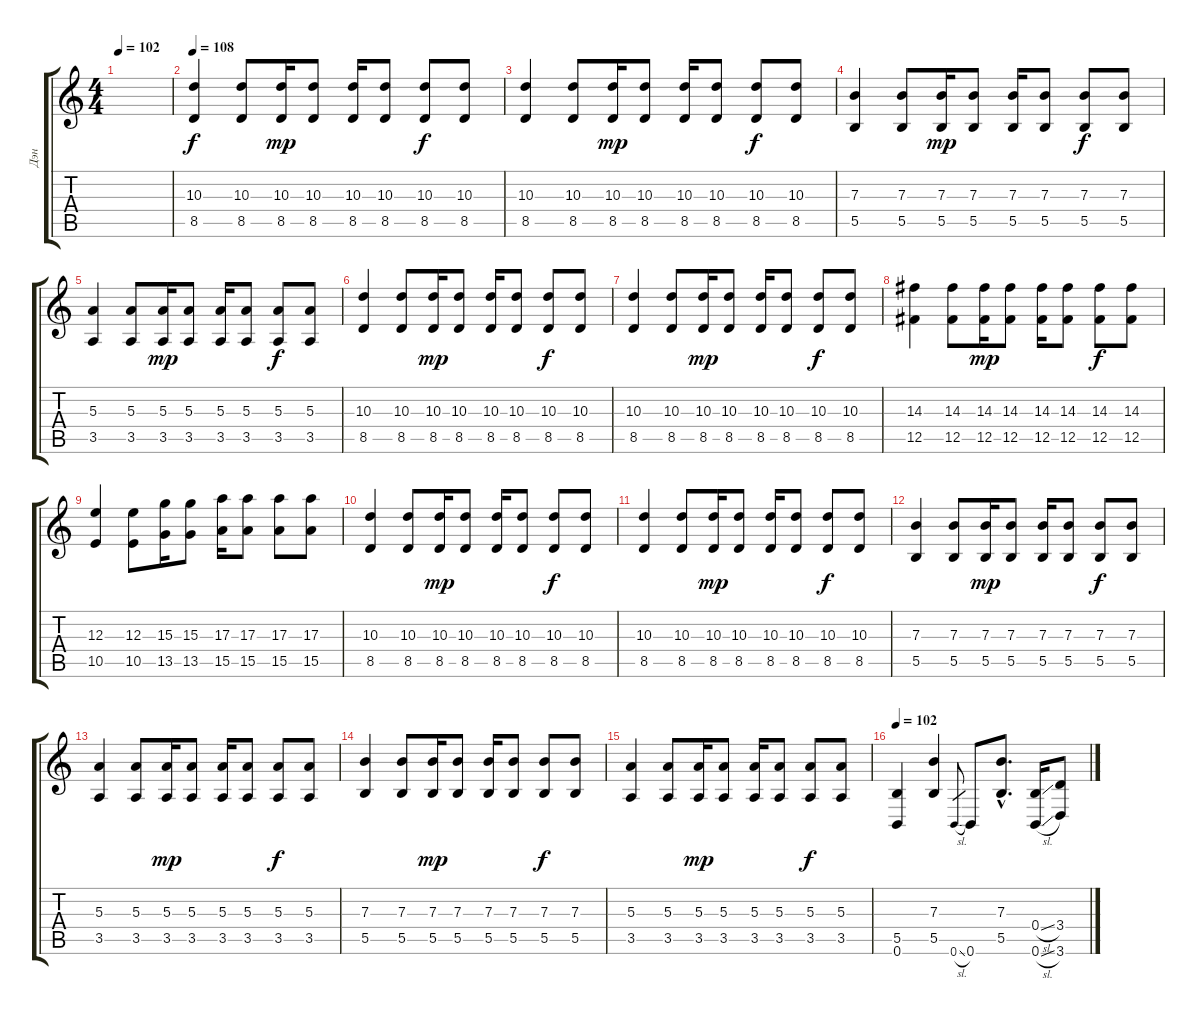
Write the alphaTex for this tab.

\track ("Дэн" "Дэн") {instrument distortionguitar}
\staff {score tabs}
\tuning (Db4 Ab3 E3 B2 Gb2 B1) {hide}
\ts (4 4)
\tempo 102
\clef g2
\ks c
|
\tempo 108
(10.3 8.5).4{volume 11 instrument electricguitarclean} (10.3 8.5).8 (10.3 8.5).16{dy mp} (10.3 8.5).8 (10.3 8.5).16 (10.3 8.5).8 (10.3 8.5).8{dy f} (10.3 8.5).8 |
(10.3 8.5).4 (10.3 8.5).8 (10.3 8.5).16{dy mp} (10.3 8.5).8 (10.3 8.5).16 (10.3 8.5).8 (10.3 8.5).8{dy f} (10.3 8.5).8 |
(7.3 5.5).4 (7.3 5.5).8 (7.3 5.5).16{dy mp} (7.3 5.5).8 (7.3 5.5).16 (7.3 5.5).8 (7.3 5.5).8{dy f} (7.3 5.5).8 |
(5.3 3.5).4 (5.3 3.5).8 (5.3 3.5).16{dy mp} (5.3 3.5).8 (5.3 3.5).16 (5.3 3.5).8 (5.3 3.5).8{dy f} (5.3 3.5).8 |
(10.3 8.5).4 (10.3 8.5).8 (10.3 8.5).16{dy mp} (10.3 8.5).8 (10.3 8.5).16 (10.3 8.5).8 (10.3 8.5).8{dy f} (10.3 8.5).8 |
(10.3 8.5).4 (10.3 8.5).8 (10.3 8.5).16{dy mp} (10.3 8.5).8 (10.3 8.5).16 (10.3 8.5).8 (10.3 8.5).8{dy f} (10.3 8.5).8 |
(14.3 12.5).4 (14.3 12.5).8 (14.3 12.5).16{dy mp} (14.3 12.5).8 (14.3 12.5).16 (14.3 12.5).8 (14.3 12.5).8{dy f} (14.3 12.5).8 |
(12.3 10.5).4 (12.3 10.5).8 (15.3 13.5).16 (15.3 13.5).8 (17.3 15.5).16 (17.3 15.5).8 (17.3 15.5).8 (17.3 15.5).8 |
(10.3 8.5).4 (10.3 8.5).8 (10.3 8.5).16{dy mp} (10.3 8.5).8 (10.3 8.5).16 (10.3 8.5).8 (10.3 8.5).8{dy f} (10.3 8.5).8 |
(10.3 8.5).4 (10.3 8.5).8 (10.3 8.5).16{dy mp} (10.3 8.5).8 (10.3 8.5).16 (10.3 8.5).8 (10.3 8.5).8{dy f} (10.3 8.5).8 |
(7.3 5.5).4 (7.3 5.5).8 (7.3 5.5).16{dy mp} (7.3 5.5).8 (7.3 5.5).16 (7.3 5.5).8 (7.3 5.5).8{dy f} (7.3 5.5).8 |
(5.3 3.5).4 (5.3 3.5).8 (5.3 3.5).16{dy mp} (5.3 3.5).8 (5.3 3.5).16 (5.3 3.5).8 (5.3 3.5).8{dy f} (5.3 3.5).8 |
(7.3 5.5).4 (7.3 5.5).8 (7.3 5.5).16{dy mp} (7.3 5.5).8 (7.3 5.5).16 (7.3 5.5).8 (7.3 5.5).8{dy f} (7.3 5.5).8 |
(5.3 3.5).4 (5.3 3.5).8 (5.3 3.5).16{dy mp} (5.3 3.5).8 (5.3 3.5).16 (5.3 3.5).8 (5.3 3.5).8{dy f} (5.3 3.5).8 |
\tempo 102
(5.5 0.6).4{volume 15 instrument distortionguitar} (7.3 5.5).4 0.6{sl}.8{gr} 0.6.8 (7.3{hac} 5.5{hac}).8{d} (0.4{sl} 0.6{sl}).16 (3.4 3.6).8
